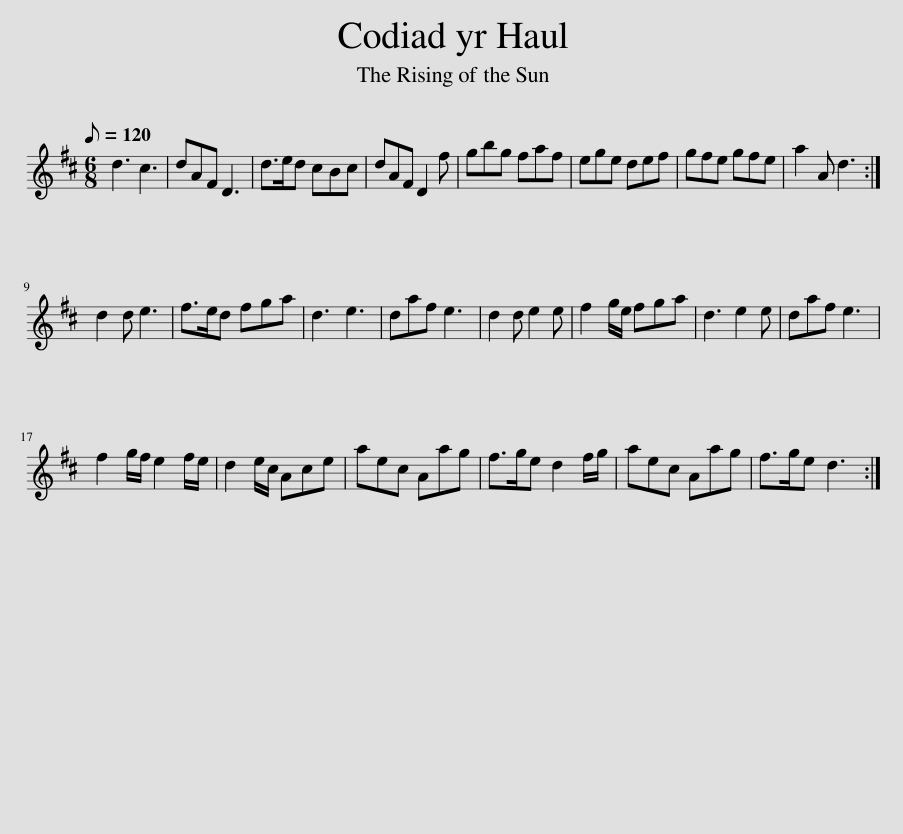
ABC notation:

X:1
L:1/8
Q:1/8=120
M:6/8
I:linebreak $
K:D
V:1 treble
V:1
 d3 c3 | dAF D3 | d>ed cBc | dAF D2 f | gbg faf | %5
 ege def | gfe gfe | a2 A d3 :|$ d2 d e3 | f>ed fga | %10
 d3 e3 | daf e3 | d2 d e2 e | f2 g/e/ fga | d3 e2 e | %15
 daf e3 |$ f2 g/f/ e2 f/e/ | d2 e/c/ Ace | aec Aag | f>ge d2 f/g/ | %20
 aec Aag | f>ge d3 :| %22
